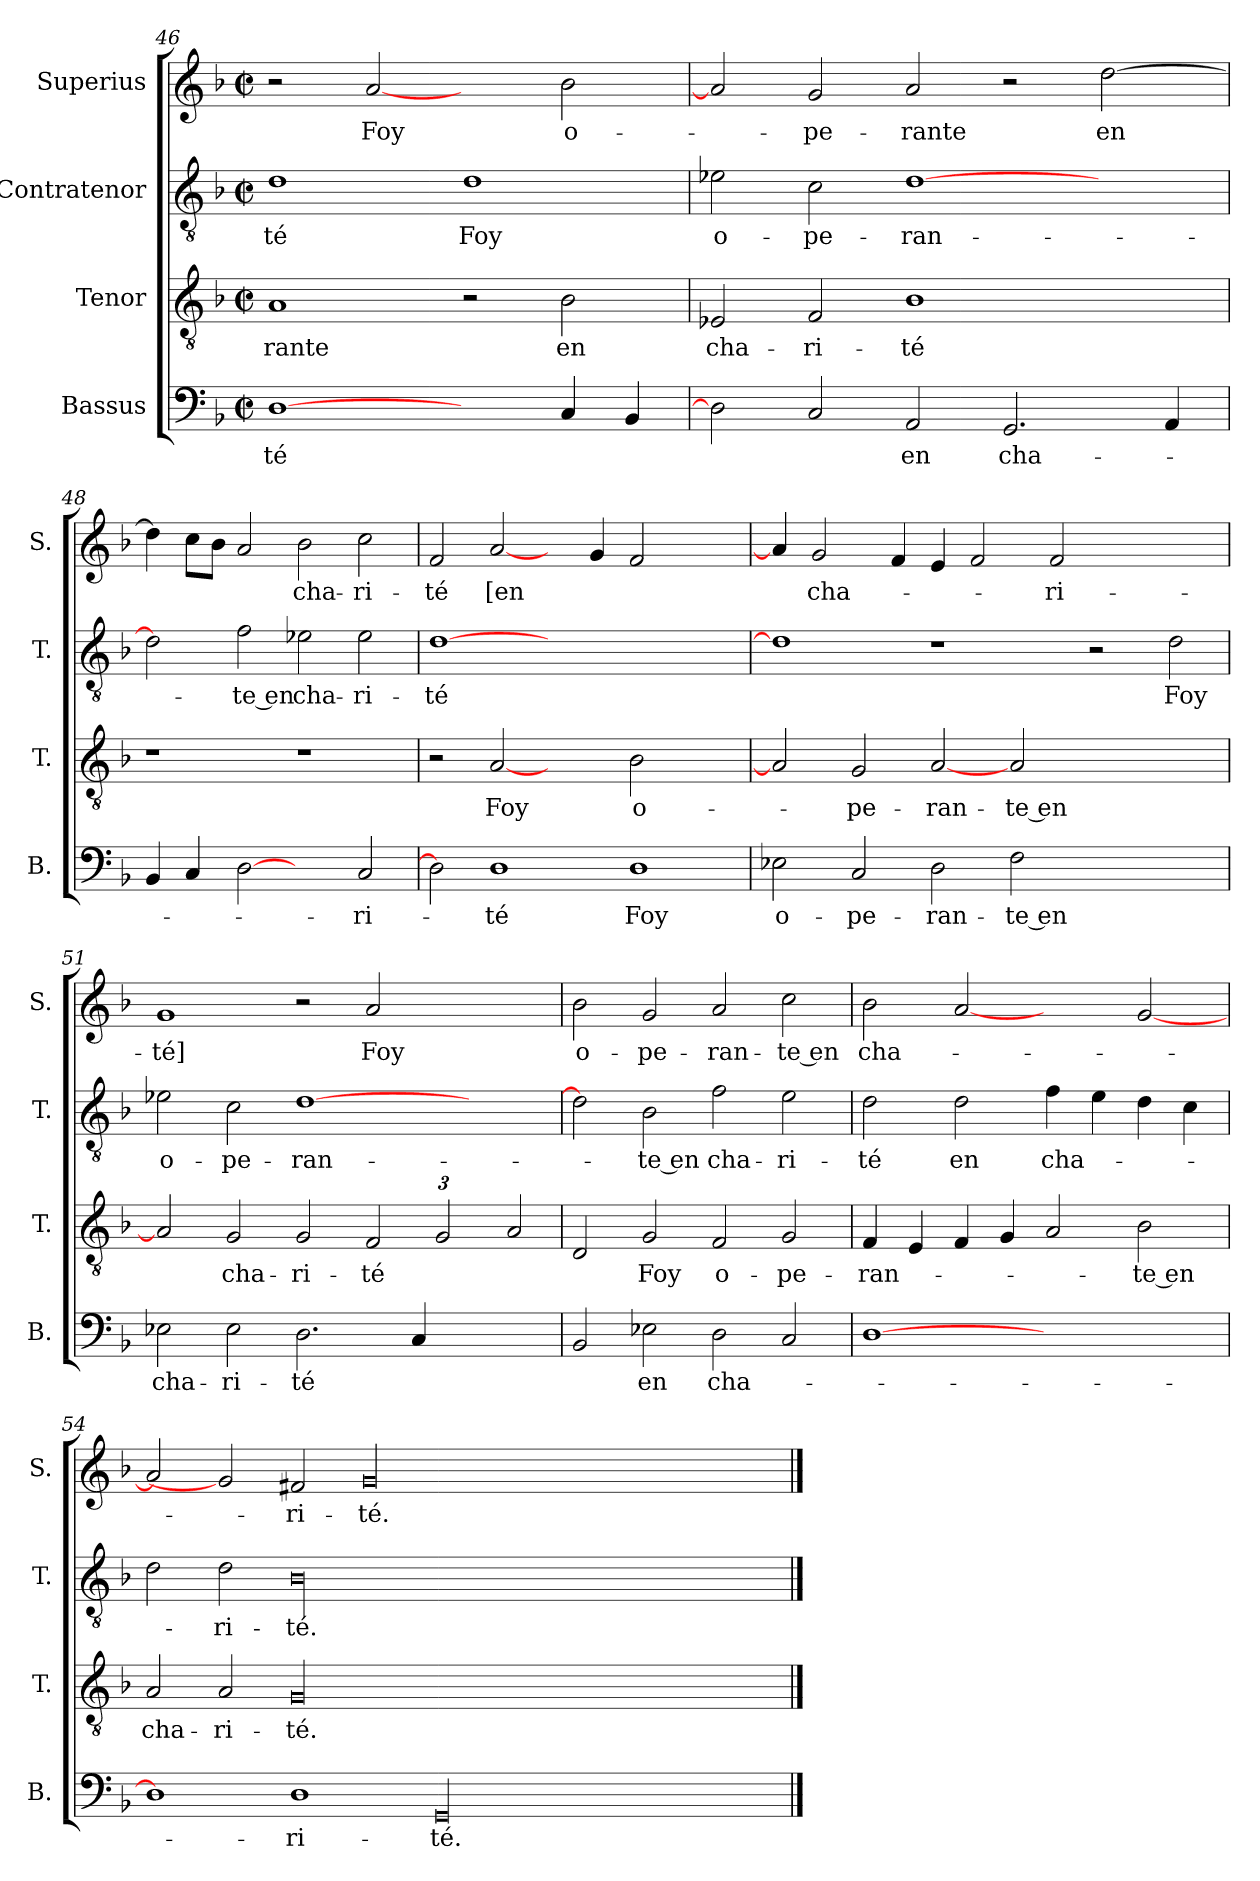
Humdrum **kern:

**kern	**text	**kern	**text	**kern	**text	**kern	**text
*part4	*part4	*part3	*part3	*part2	*part2	*part1	*part1
*staff4	*staff4	*staff3	*staff3	*staff2	*staff2	*staff1	*staff1
*I"Bassus	*	*I"Tenor	*	*I"Contratenor	*	*I"Superius	*
*I'B.	*	*I'T.	*	*I'T.	*	*I'S.	*
!!LO:PB:g=z
*clefF4	*	*clefGv2	*	*clefGv2	*	*clefG2	*
*k[b-]	*	*k[b-]	*	*k[b-]	*	*k[b-]	*
*F:	*	*F:	*	*F:	*	*F:	*
*M2/2	*	*M2/2	*	*M2/2	*	*M2/2	*
*met(c|)	*	*met(c|)	*	*met(c|)	*	*met(c|)	*
=46	=46	=46	=46	=46	=46	=46	=46
[1D\	-té	1A/	-rante	1d\	-té	2r	.
.	.	.	.	.	.	[2a/	Foy
2ryy	.	2r	.	1d\	Foy	2ryy	.
4C/	.	2B-\	en	.	.	2b-\	o-
4BB-/	.	.	.	.	.	.	.
=47	=47	=47	=47	=47	=47	=47	=47
2D\]	.	2E-X/	cha-	2e-X\	o-	2a/]	.
2C/	.	2F/	-ri-	2c\	-pe-	2g/	-pe-
2AA/	en	1B-\	-té	[1d\	-ran-	2a/	-rante
2.GG/	cha-	.	.	.	.	2r	.
.	.	2ryy	.	2ryy	.	[2dd\	en
4AA/	.	.	.	.	.	.	.
=48	=48	=48	=48	=48	=48	=48	=48
4BB-/	.	1r	.	2d\]	.	4dd\]	.
4C/	.	.	.	.	.	8cc\L	.
.	.	.	.	.	.	8b-\J	.
[2D\	.	.	.	2f\	-te en	2a/	.
2ryy	.	1r	.	2e-X\	cha-	2b-\	cha-
2C/	-ri-	.	.	2e-\	-ri-	2cc\	-ri-
=49	=49	=49	=49	=49	=49	=49	=49
2D\]	.	2r	.	[1d\	-té	2f/	-té
1D\	-té	[2A/	Foy	.	.	[2a/	[en
.	.	2ryy	.	1.ryy	.	4ryy	.
.	.	.	.	.	.	4g/	.
1D\	Foy	2B-\	o-	.	.	2f/	.
.	.	2ryy	.	.	.	2ryy	.
=50	=50	=50	=50	=50	=50	=50	=50
2E-X\	o-	2A/]	.	1d\]	.	4a/]	.
.	.	.	.	.	.	2g/	cha-
2C/	-pe-	2G/	-pe-	.	.	.	.
.	.	.	.	.	.	4f/	.
2D\	-ran-	[2A/	-ran-	1r	.	4e/	.
.	.	.	.	.	.	2f/	.
2F\	-te en	2A/	-te en	.	.	.	.
.	.	.	.	.	.	2f/	-ri-
1ryy	.	1ryy	.	2r	.	.	.
.	.	.	.	.	.	2.ryy	.
.	.	.	.	2d\	Foy	.	.
!!LO:LB:g=z
=51	=51	=51	=51	=51	=51	=51	=51
2E-X\	cha-	2A/]	.	2e-X\	o-	1g/	-té]
2E-\	-ri-	2G/	cha-	2c\	-pe-	.	.
2.D\	-té	2G/	-ri-	[1d\	-ran-	2r	.
*	*	*Xbrackettup	*	*	*	*	*
.	.	3F/	-té	.	.	2a/	Foy
4C/	.	.	.	.	.	.	.
.	.	3G/	.	.	.	.	.
2ryy	.	.	.	2ryy	.	2ryy	.
.	.	3A/	.	.	.	.	.
=52	=52	=52	=52	=52	=52	=52	=52
2BB-/	.	2D/	.	2d\]	.	2b-\	o-
2E-X\	en	2G/	Foy	2B-\	-te en	2g/	-pe-
2D\	cha-	2F/	o-	2f\	cha-	2a/	-ran-
2C/	.	2G/	-pe-	2e\	-ri-	2cc\	-te en
=53	=53	=53	=53	=53	=53	=53	=53
[1D\	.	4F/	-ran-	2d\	-té	2b-\	cha-
.	.	4E/	.	.	.	.	.
.	.	4F/	.	2d\	en	[2a/	.
.	.	4G/	.	.	.	.	.
1ryy	.	2A/	.	4f\	cha-	2ryy	.
.	.	.	.	4e\	.	.	.
.	.	2B-\	-te en	4d\	.	[2g/	.
.	.	.	.	4c\	.	.	.
=54	=54	=54	=54	=54	=54	=54	=54
1D\]	.	2A/	cha-	2d\	.	2a/]	.
.	.	2A/	-ri-	2d\	-ri-	2g/]	.
1D\	-ri-	00G/	-té.	00B-\	-té.	2f#X/	-ri-
.	.	.	.	.	.	00g/	-té.
00GG/	-té.	.	.	.	.	.	.
.	.	1ryy	.	1ryy	.	.	.
.	.	.	.	.	.	2ryy	.
==	==	==	==	==	==	==	==
*-	*-	*-	*-	*-	*-	*-	*-
